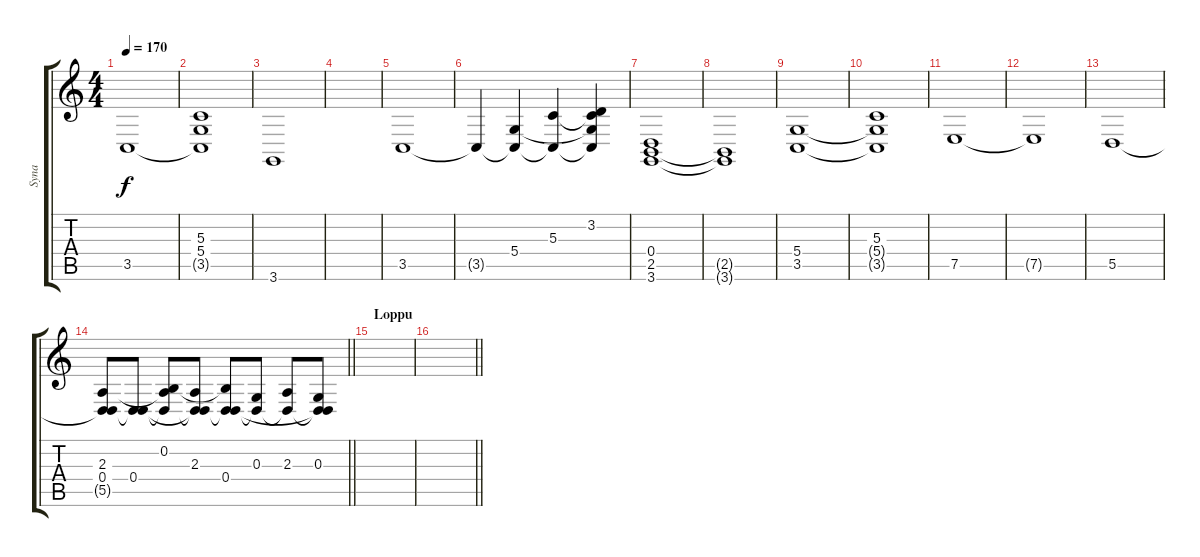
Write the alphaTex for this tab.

\track ("Syna" "Syna") {instrument churchorgan}
\staff {score tabs}
\tuning (E4 B3 G3 D3 A2 E2) {hide}
\ts (4 4)
\tempo 170
\clef g2
\ks c
3.5.1{dy f} |
(5.3 5.4 3.5{t}).1 |
3.6.1 |
|
3.5.1 |
3.5{t}.4 (5.4 3.5{t}).4 (5.3 3.5{t}).4 (3.2 5.3{t} 5.4{t} 3.5{t}).4 |
(0.4 2.5 3.6).1 |
(2.5{t} 3.6{t}).1 |
(5.4 3.5).1 |
(5.3 5.4{t} 3.5{t}).1 |
7.5.1 |
7.5{t}.1 |
5.5.1 |
\barLineRight lightlight
(2.3 0.4 5.5{t}).8 (0.4 5.5{t}).8 (0.2 2.3{t} 5.5{t}).8 (2.3 0.4{t} 5.5{t}).8 (0.2{t} 0.4 5.5{t}).8 (0.3 5.5{t}).8 (2.3 5.5{t}).8 (0.3 0.4{t} 5.5{t}).8 |
\section ("" "Loppu")
|
\barLineRight lightlight
